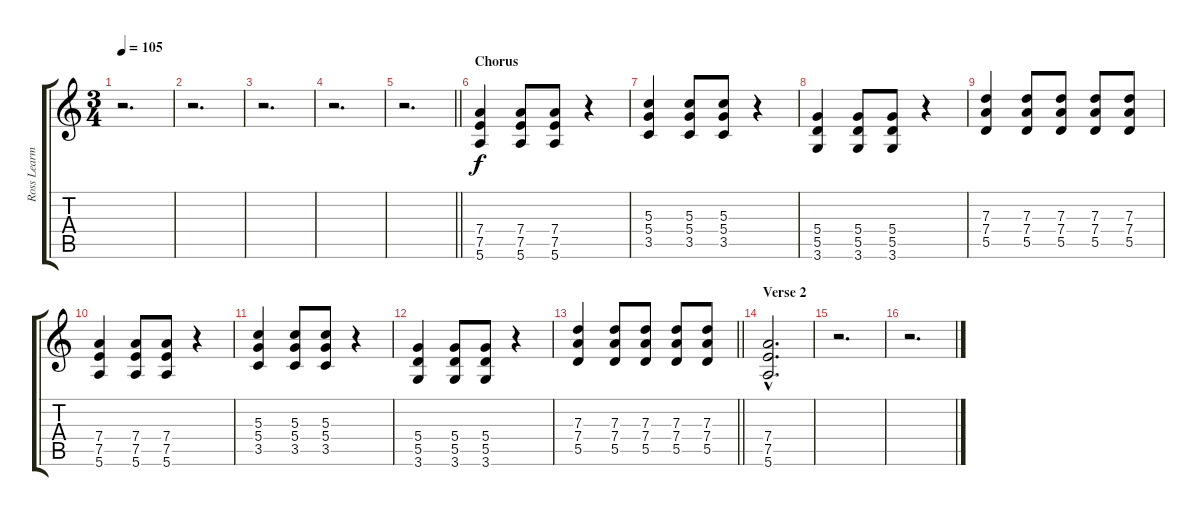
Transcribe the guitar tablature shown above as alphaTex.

\track ("Ross Learmonth (Rhythm Guitar)" "Ross Learm") {instrument distortionguitar}
\staff {score tabs}
\tuning (E4 B3 G3 D3 A2 E2) {hide}
\ts (3 4)
\tempo 105
\clef g2
\ks c
r.2{d dy mf} |
r.2{d} |
r.2{d} |
r.2{d} |
\barLineRight lightlight
r.2{d} |
\section ("" "Chorus")
(7.4 7.5 5.6).4{dy f} (7.4 7.5 5.6).8 (7.4 7.5 5.6).8 r.4 |
(5.3 5.4 3.5).4 (5.3 5.4 3.5).8 (5.3 5.4 3.5).8 r.4 |
(5.4 5.5 3.6).4 (5.4 5.5 3.6).8 (5.4 5.5 3.6).8 r.4 |
(7.3 7.4 5.5).4 (7.3 7.4 5.5).8 (7.3 7.4 5.5).8 (7.3 7.4 5.5).8 (7.3 7.4 5.5).8 |
(7.4 7.5 5.6).4 (7.4 7.5 5.6).8 (7.4 7.5 5.6).8 r.4 |
(5.3 5.4 3.5).4 (5.3 5.4 3.5).8 (5.3 5.4 3.5).8 r.4 |
(5.4 5.5 3.6).4 (5.4 5.5 3.6).8 (5.4 5.5 3.6).8 r.4 |
\barLineRight lightlight
(7.3 7.4 5.5).4 (7.3 7.4 5.5).8 (7.3 7.4 5.5).8 (7.3 7.4 5.5).8 (7.3 7.4 5.5).8 |
\section ("" "Verse 2")
(7.4{hac} 7.5{hac} 5.6{hac}).2{d volume 0} |
r.2{d} |
r.2{d}
